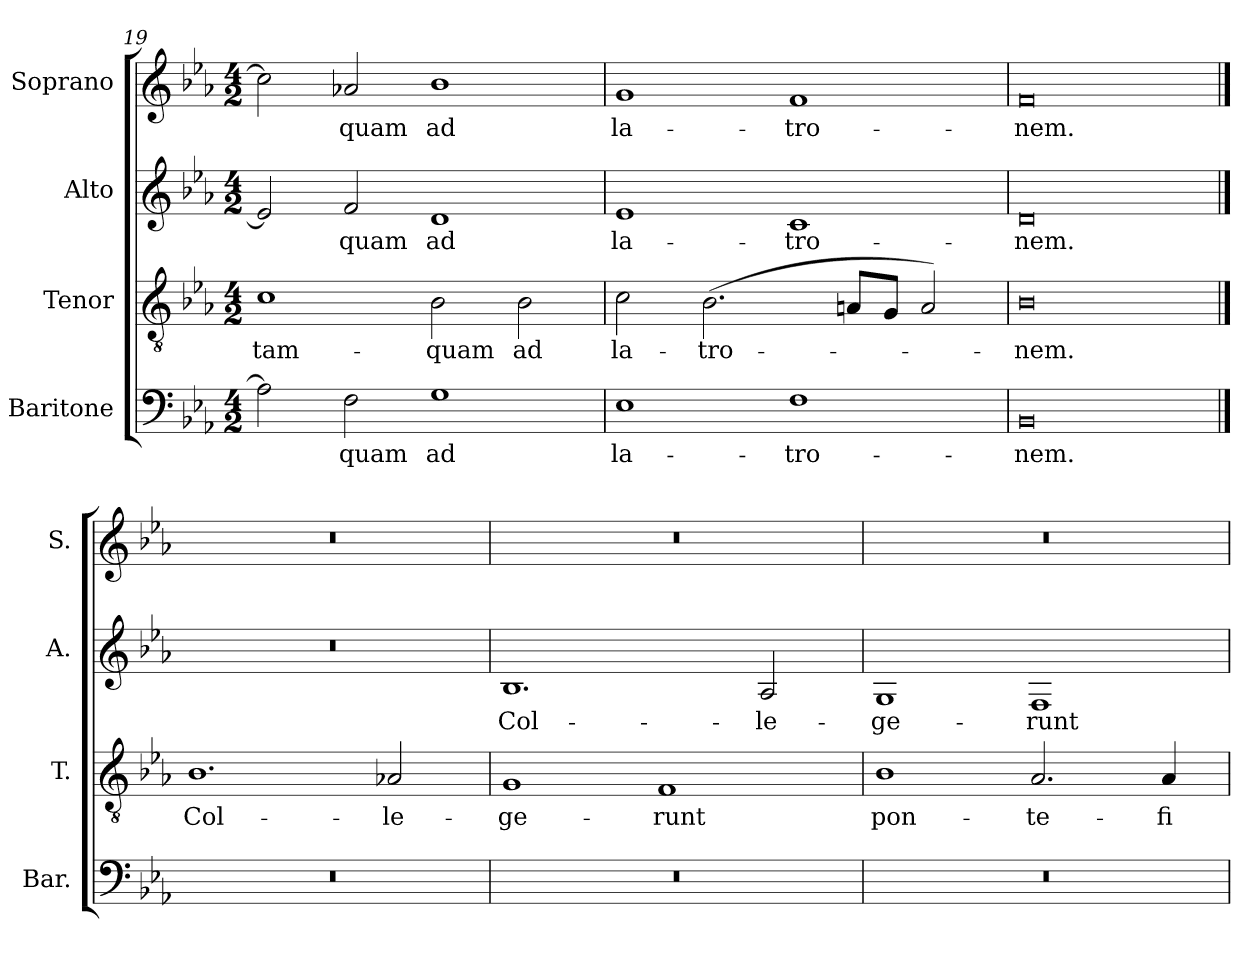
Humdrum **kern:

**kern	**text	**kern	**text	**kern	**text	**kern	**text
*part4	*part4	*part3	*part3	*part2	*part2	*part1	*part1
*staff4	*staff4	*staff3	*staff3	*staff2	*staff2	*staff1	*staff1
*I"Baritone	*	*I"Tenor	*	*I"Alto	*	*I"Soprano	*
*I'Bar.	*	*I'T.	*	*I'A.	*	*I'S.	*
*clefF4	*	*clefGv2	*	*clefG2	*	*clefG2	*
*	*	*ITrd7c12	*	*	*	*	*
*k[b-e-a-]	*	*k[b-e-a-]	*	*k[b-e-a-]	*	*k[b-e-a-]	*
*E-:	*	*E-:	*	*E-:	*	*E-:	*
*M4/2	*	*M4/2	*	*M4/2	*	*M4/2	*
=19	=19	=19	=19	=19	=19	=19	=19
!	!	!	!LO:LY:b:color=#000000	!	!	!	!
2A-i\]	.	1Ci	tam-	2e-i/]	.	2cci\]	.
!	!LO:LY:b:color=#000000	!	!	!	!	!	!
!	!	!	!	!	!LO:LY:b:color=#000000	!	!
!	!	!	!	!	!	!	!LO:LY:b:color=#000000
2Fi\	-quam	.	.	2fi/	-quam	2a-Xi/	-quam
!	!LO:LY:b:color=#000000	!	!	!	!	!	!
!	!	!	!LO:LY:b:color=#000000	!	!	!	!
!	!	!	!	!	!LO:LY:b:color=#000000	!	!
!	!	!	!	!	!	!	!LO:LY:b:color=#000000
1Gi	ad	2BB-i\	-quam	1di	ad	1b-i	ad
!	!	!	!LO:LY:b:color=#000000	!	!	!	!
.	.	2BB-i\	ad	.	.	.	.
=20	=20	=20	=20	=20	=20	=20	=20
!	!LO:LY:b:color=#000000	!	!	!	!	!	!
!	!	!	!LO:LY:b:color=#000000	!	!	!	!
!	!	!	!	!	!LO:LY:b:color=#000000	!	!
!	!	!	!	!	!	!	!LO:LY:b:color=#000000
1E-i	la-	2Ci\	la-	1e-i	la-	1gi	la-
!	!	!	!LO:LY:b:color=#000000	!	!	!	!
.	.	(2.BB-i\	-tro-	.	.	.	.
!	!LO:LY:b:color=#000000	!	!	!	!	!	!
!	!	!	!	!	!LO:LY:b:color=#000000	!	!
!	!	!	!	!	!	!	!LO:LY:b:color=#000000
1Fi	-tro-	.	.	1ci	-tro-	1fi	-tro-
.	.	8AAni/L	.	.	.	.	.
.	.	8GGi/J	.	.	.	.	.
.	.	2AAi/)	.	.	.	.	.
=21	=21	=21	=21	=21	=21	=21	=21
!	!LO:LY:b:color=#000000	!	!	!	!	!	!
!	!	!	!LO:LY:b:color=#000000	!	!	!	!
!	!	!	!	!	!LO:LY:b:color=#000000	!	!
!	!	!	!	!	!	!	!LO:LY:b:color=#000000
0BB-i	-nem.	0BB-i	-nem.	0di	-nem.	0fi	-nem.
!!LO:LB:g=z
==22	==22	==22	==22	==22	==22	==22	==22
!LO:N:vis=1	!	!	!	!	!	!	!
!	!	!	!LO:LY:b:color=#000000	!LO:N:vis=1	!	!LO:N:vis=1	!
0r	.	1.BB-i	Col-	0r	.	0r	.
!	!	!	!LO:LY:b:color=#000000	!	!	!	!
.	.	2AA-Xi/	-le-	.	.	.	.
=23	=23	=23	=23	=23	=23	=23	=23
!LO:N:vis=1	!	!	!	!	!	!	!
!	!	!	!LO:LY:b:color=#000000	!	!	!	!
!	!	!	!	!	!LO:LY:b:color=#000000	!LO:N:vis=1	!
0r	.	1GGi	-ge-	1.B-i	Col-	0r	.
!	!	!	!LO:LY:b:color=#000000	!	!	!	!
.	.	1FFi	-runt	.	.	.	.
!	!	!	!	!	!LO:LY:b:color=#000000	!	!
.	.	.	.	2A-i/	-le-	.	.
=24	=24	=24	=24	=24	=24	=24	=24
!LO:N:vis=1	!	!	!	!	!	!	!
!	!	!	!LO:LY:b:color=#000000	!	!	!	!
!	!	!	!	!	!LO:LY:b:color=#000000	!LO:N:vis=1	!
0r	.	1BB-i	pon-	1Gi	-ge-	0r	.
!	!	!	!LO:LY:b:color=#000000	!	!	!	!
!	!	!	!	!	!LO:LY:b:color=#000000	!	!
.	.	2.AA-i/	-te-	1Fi	-runt	.	.
!	!	!	!LO:LY:b:color=#000000	!	!	!	!
.	.	4AA-i/	-fi-	.	.	.	.
=	=	=	=	=	=	=	=
*-	*-	*-	*-	*-	*-	*-	*-
